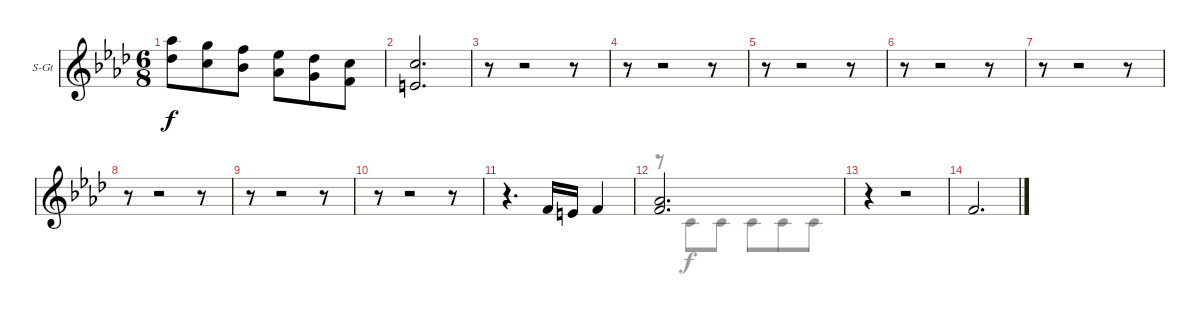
\bracketExtendMode groupsimilarinstruments
\firstSystemTrackNameOrientation horizontal
\otherSystemsTrackNameOrientation horizontal
\track ("Violoncelle solo" "S-Gt") {instrument cello}
\staff {score}
\tuning (E4 B3 G3 D3 A2 E2)
\displaytranspose 12
\voice
\ts (6 8)
\tempo (80 hide)
\clef g2
\ks fminor
(2.2 13.3).8{dy f} (3.1 1.2).8 (1.1 3.3).8 (4.2 1.3).8 (2.2 0.3).8 (1.2 3.4).8 |
(1.2 2.4).2{d} |
r.8 r.2 r.8 |
r.8 r.2 r.8 |
r.8 r.2 r.8 |
r.8 r.2 r.8 |
r.8 r.2 r.8 |
r.8 r.2 r.8 |
r.8 r.2 r.8 |
r.8 r.2 r.8 |
r.4{d} 3.4.16 2.4.16 3.4.4 |
(1.3 3.4).2{d} |
r.4 r.2 |
3.4.2{d}
\voice
\clef g2
\ottava regular
\simile none
\ks fminor
|
|
|
|
|
|
|
|
|
|
|
r.8 3.5.8 3.5.8 3.5.8 3.5.8 3.5.8 |
|
